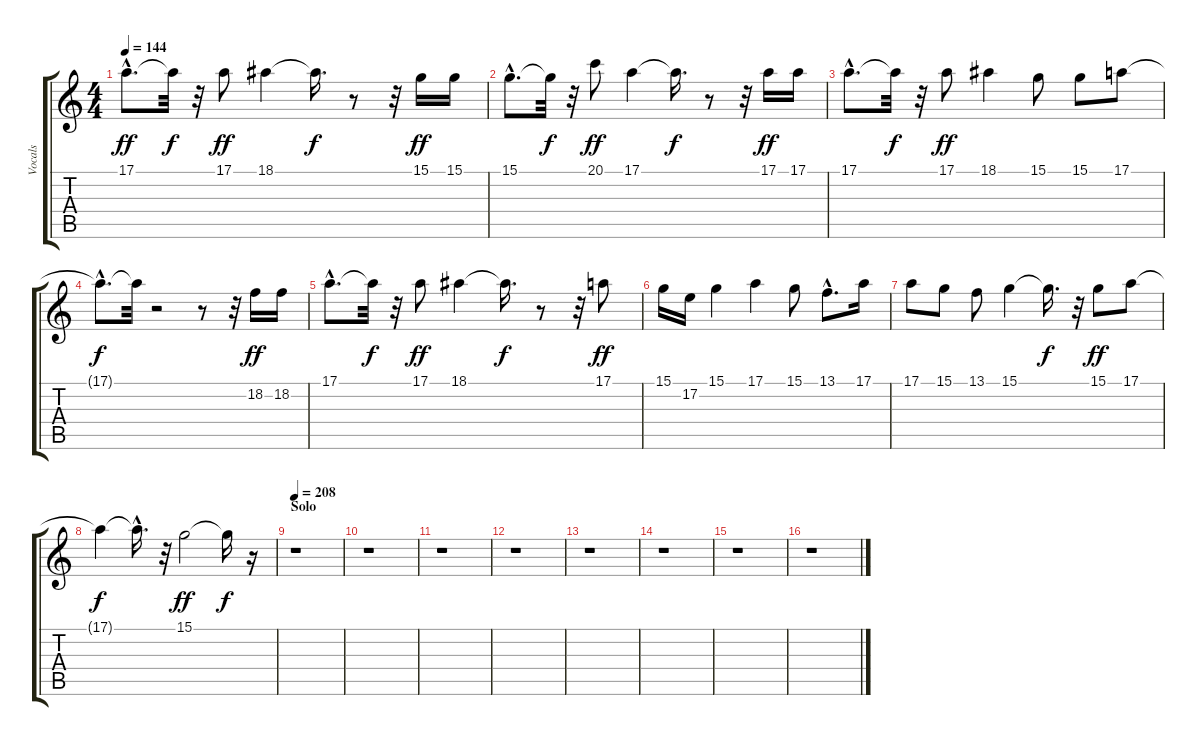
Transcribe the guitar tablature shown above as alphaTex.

\track ("Vocals" "Vocals") {instrument synthvoice}
\staff {score tabs}
\tuning (E4 B3 G3 D3 A2 E2) {hide}
\ts (4 4)
\tempo 144
\clef g2
\ks c
17.1{hac}.8{d dy ff} 17.1{t}.32{dy f} r.32 17.1.8{dy ff} 18.1.4 18.1{t}.16{d dy f} r.8 r.32 15.1.16{dy ff} 15.1.16 |
15.1{hac}.8{d} 15.1{t}.32{dy f} r.32 20.1.8{dy ff} 17.1.4 17.1{t}.16{d dy f} r.8 r.32 17.1.16{dy ff} 17.1.16 |
17.1{hac}.8{d} 17.1{t}.32{dy f} r.32 17.1.8{dy ff} 18.1.4 15.1.8 15.1.8 17.1.8 |
17.1{hac t}.8{d dy f} 17.1{t}.32 r.2 r.8 r.32 18.2.16{dy ff} 18.2.16 |
17.1{hac}.8{d} 17.1{t}.32{dy f} r.32 17.1.8{dy ff} 18.1.4 18.1{t}.16{d dy f} r.8 r.32 17.1.8{dy ff} |
15.1.16 17.2.16 15.1.4 17.1.4 15.1.8 13.1{hac}.8{d} 17.1.16 |
17.1.8 15.1.8 13.1.8 15.1.4 15.1{t}.16{d dy f} r.32 15.1.8{dy ff} 17.1.8 |
17.1{t}.4{dy f} 17.1{hac t}.16{d} r.32 15.1.2{dy ff} 15.1{t}.16{dy f} r.16 |
\section ("" "Solo")
\tempo 204
\tempo 208
r.1 |
r.1 |
r.1 |
r.1 |
r.1 |
r.1 |
r.1 |
r.1
